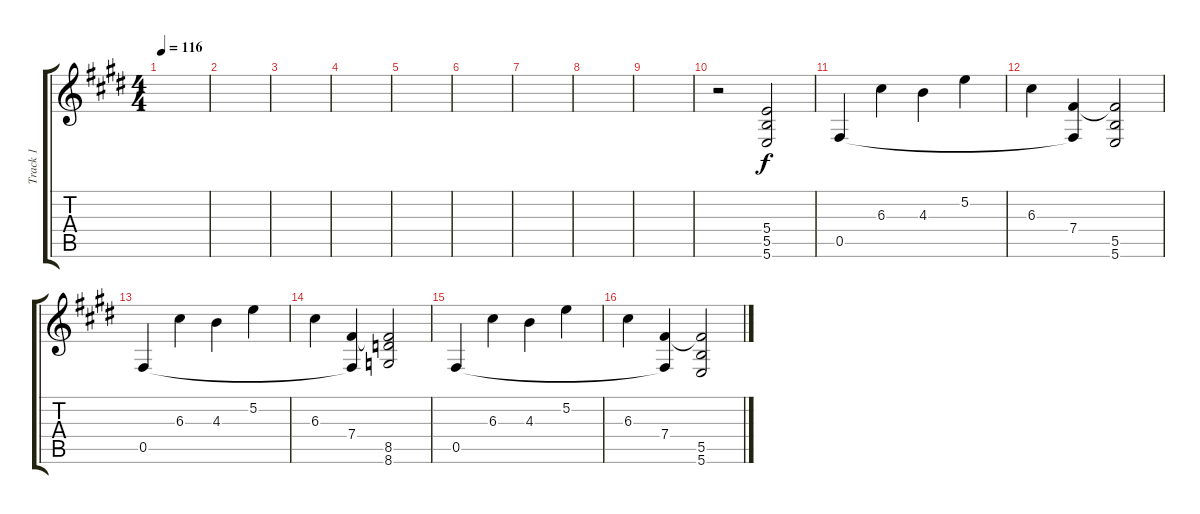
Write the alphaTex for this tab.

\track ("Track 1" "Track 1") {instrument electricguitarclean}
\staff {score tabs}
\tuning (E4 B3 G3 B2 Gb2 B1) {hide}
\ts (4 4)
\tempo 116
\clef g2
\ks c#minor
|
|
|
|
|
|
|
|
|
r.2 (5.4 5.5 5.6).2{dy f} |
0.5.4 6.3.4 4.3.4 5.2.4 |
6.3.4 (7.4 0.5{t}).4 (7.4{t} 5.5 5.6).2 |
0.5.4 6.3.4 4.3.4 5.2.4 |
6.3.4 (7.4 0.5{t}).4 (7.4{t} 8.5 8.6).2 |
0.5.4 6.3.4 4.3.4 5.2.4 |
6.3.4 (7.4 0.5{t}).4 (7.4{t} 5.5 5.6).2
